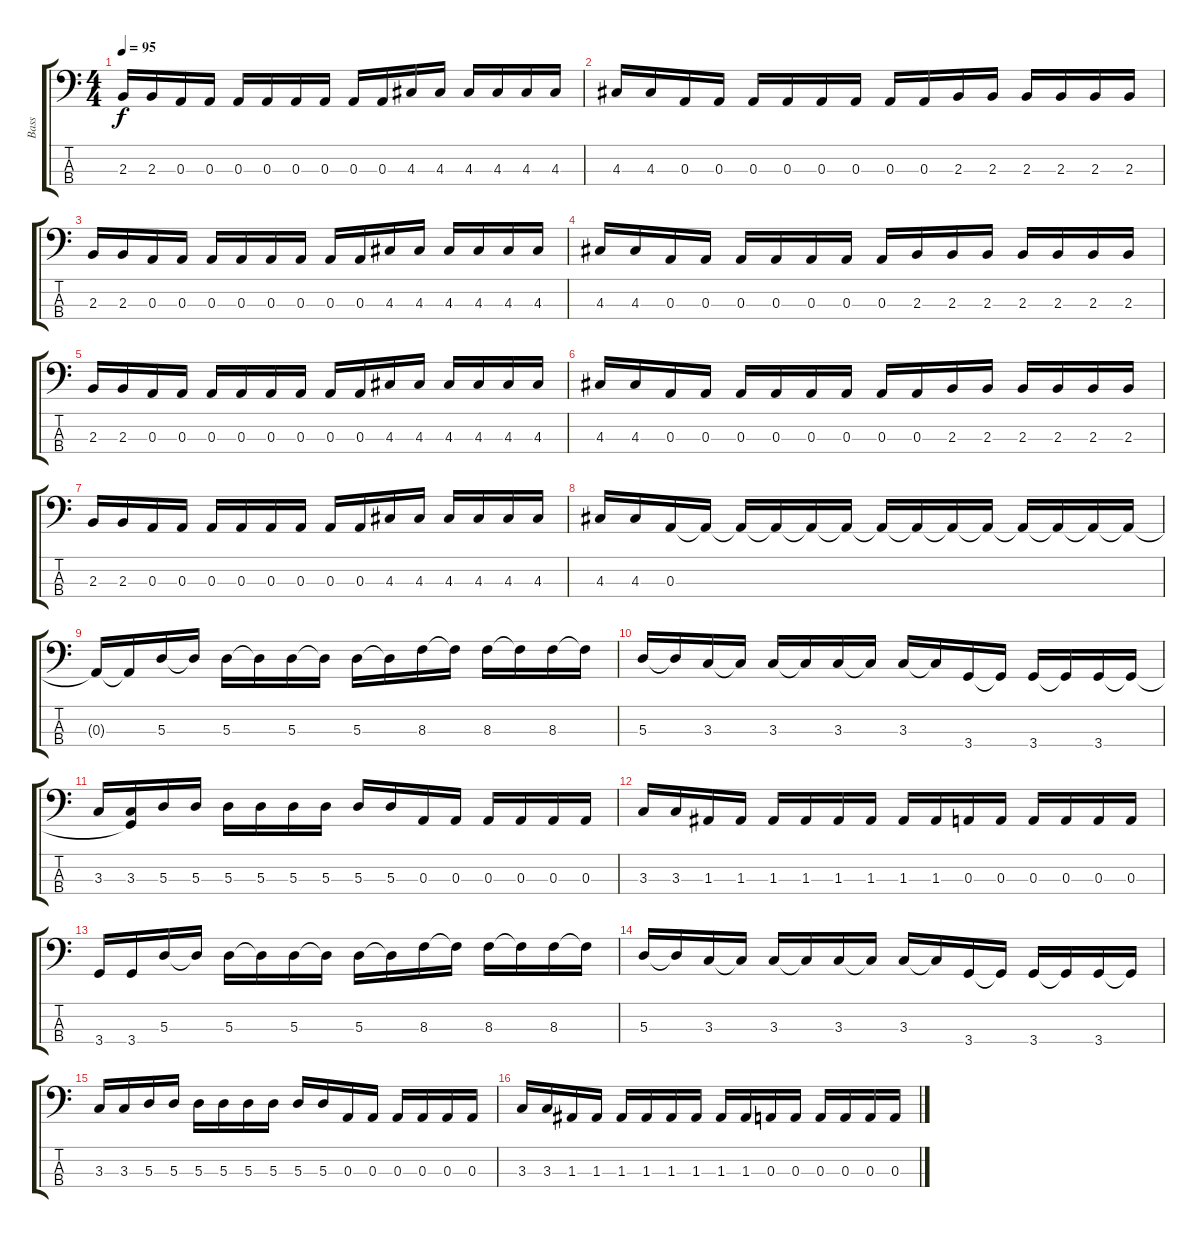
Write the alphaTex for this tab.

\track ("Bass" "Bass") {instrument slapbass2}
\staff {score tabs}
\tuning (G2 D2 A1 E1) {hide}
\ts (4 4)
\tempo 95
\clef f4
\ks c
2.3.16{dy f} 2.3.16 0.3.16 0.3.16 0.3.16 0.3.16 0.3.16 0.3.16 0.3.16 0.3.16 4.3.16 4.3.16 4.3.16 4.3.16 4.3.16 4.3.16 |
4.3.16 4.3.16 0.3.16 0.3.16 0.3.16 0.3.16 0.3.16 0.3.16 0.3.16 0.3.16 2.3.16 2.3.16 2.3.16 2.3.16 2.3.16 2.3.16 |
2.3.16 2.3.16 0.3.16 0.3.16 0.3.16 0.3.16 0.3.16 0.3.16 0.3.16 0.3.16 4.3.16 4.3.16 4.3.16 4.3.16 4.3.16 4.3.16 |
4.3.16 4.3.16 0.3.16 0.3.16 0.3.16 0.3.16 0.3.16 0.3.16 0.3.16 2.3.16 2.3.16 2.3.16 2.3.16 2.3.16 2.3.16 2.3.16 |
2.3.16 2.3.16 0.3.16 0.3.16 0.3.16 0.3.16 0.3.16 0.3.16 0.3.16 0.3.16 4.3.16 4.3.16 4.3.16 4.3.16 4.3.16 4.3.16 |
4.3.16 4.3.16 0.3.16 0.3.16 0.3.16 0.3.16 0.3.16 0.3.16 0.3.16 0.3.16 2.3.16 2.3.16 2.3.16 2.3.16 2.3.16 2.3.16 |
2.3.16 2.3.16 0.3.16 0.3.16 0.3.16 0.3.16 0.3.16 0.3.16 0.3.16 0.3.16 4.3.16 4.3.16 4.3.16 4.3.16 4.3.16 4.3.16 |
4.3.16 4.3.16 0.3.16 0.3{t}.16 0.3{t}.16 0.3{t}.16 0.3{t}.16 0.3{t}.16 0.3{t}.16 0.3{t}.16 0.3{t}.16 0.3{t}.16 0.3{t}.16 0.3{t}.16 0.3{t}.16 0.3{t}.16 |
0.3{t}.16 0.3{t}.16 5.3.16 5.3{t}.16 5.3.16 5.3{t}.16 5.3.16 5.3{t}.16 5.3.16 5.3{t}.16 8.3.16 8.3{t}.16 8.3.16 8.3{t}.16 8.3.16 8.3{t}.16 |
5.3.16 5.3{t}.16 3.3.16 3.3{t}.16 3.3.16 3.3{t}.16 3.3.16 3.3{t}.16 3.3.16 3.3{t}.16 3.4.16 3.4{t}.16 3.4.16 3.4{t}.16 3.4.16 3.4{t}.16 |
3.3.16 (3.3 3.4{t}).16 5.3.16 5.3.16 5.3.16 5.3.16 5.3.16 5.3.16 5.3.16 5.3.16 0.3.16 0.3.16 0.3.16 0.3.16 0.3.16 0.3.16 |
3.3.16 3.3.16 1.3.16 1.3.16 1.3.16 1.3.16 1.3.16 1.3.16 1.3.16 1.3.16 0.3.16 0.3.16 0.3.16 0.3.16 0.3.16 0.3.16 |
3.4.16 3.4.16 5.3.16 5.3{t}.16 5.3.16 5.3{t}.16 5.3.16 5.3{t}.16 5.3.16 5.3{t}.16 8.3.16 8.3{t}.16 8.3.16 8.3{t}.16 8.3.16 8.3{t}.16 |
5.3.16 5.3{t}.16 3.3.16 3.3{t}.16 3.3.16 3.3{t}.16 3.3.16 3.3{t}.16 3.3.16 3.3{t}.16 3.4.16 3.4{t}.16 3.4.16 3.4{t}.16 3.4.16 3.4{t}.16 |
3.3.16 3.3.16 5.3.16 5.3.16 5.3.16 5.3.16 5.3.16 5.3.16 5.3.16 5.3.16 0.3.16 0.3.16 0.3.16 0.3.16 0.3.16 0.3.16 |
3.3.16 3.3.16 1.3.16 1.3.16 1.3.16 1.3.16 1.3.16 1.3.16 1.3.16 1.3.16 0.3.16 0.3.16 0.3.16 0.3.16 0.3.16 0.3.16
